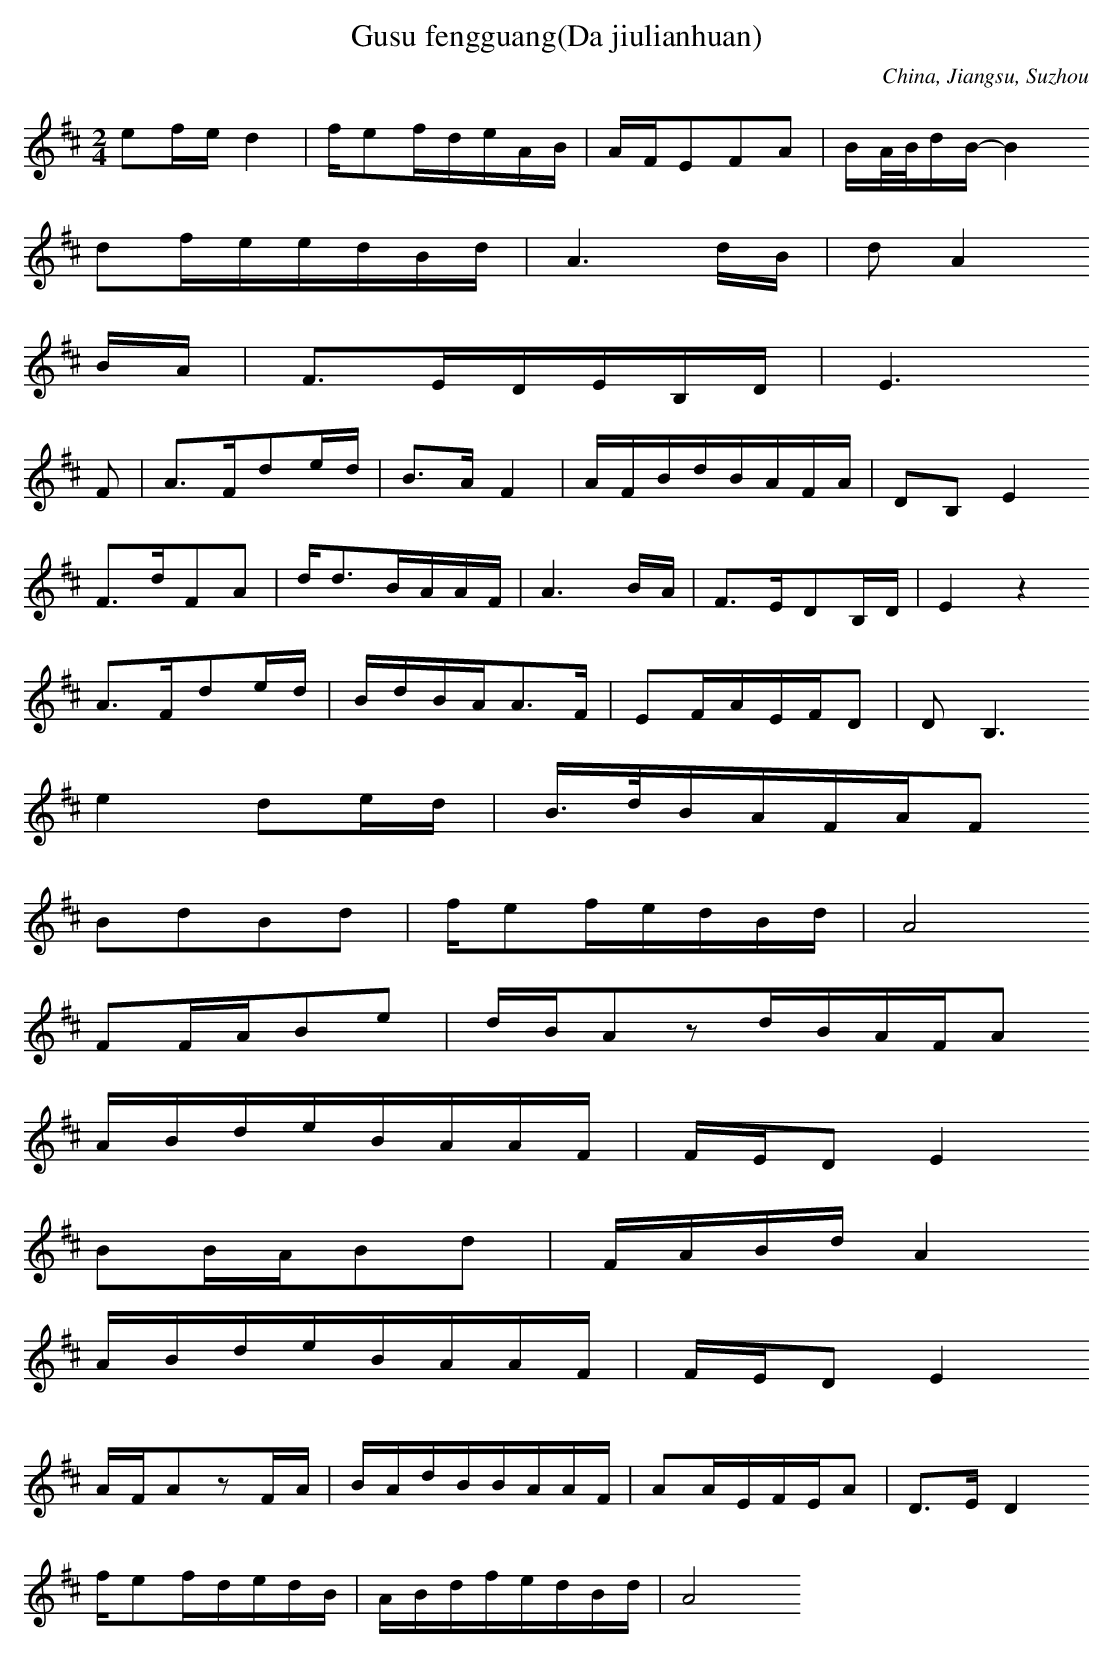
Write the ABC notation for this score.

X:1
T: Gusu fengguang(Da jiulianhuan)
O: China, Jiangsu, Suzhou
M: 2/4
L: 1/32
K: D
e4f2e2d8 | f2e4f2d2e2A2B2 | A2F2E4F4A4 | B2ABd2B2-B8
d4f2e2e2d2B2d2 | A12d2B2 | d4A8
B2A2 | F6E2D2E2B,2D2 | E12
F4 | A6F2d4e2d2 | B6A2F8 | A2F2B2d2B2A2F2A2 | D4B,4E8
F6d2F4A4 | d2d6B2A2A2F2 | A12B2A2 | F6E2D4B,2D2 | E8z8
A6F2d4e2d2 | B2d2B2A2A6F2 | E4F2A2E2F2D4 | D4B,12
e8d4e2d2 | B3dB2A2F2A2F4
B4d4B4d4 | f2e4f2e2d2B2d2 | A16
F4F2A2B4e4 | d2B2A4z4d2B2A2F2A4
A2B2d2e2B2A2A2F2 | F2E2D4E8
B4B2A2B4d4 | F2A2B2d2A8
A2B2d2e2B2A2A2F2 | F2E2D4E8
A2F2A4z4F2A2 | B2A2d2B2B2A2A2F2 | A4A2E2F2E2A4 | D6E2D8
f2e4f2d2e2d2B2 | A2B2d2f2e2d2B2d2 | A16
